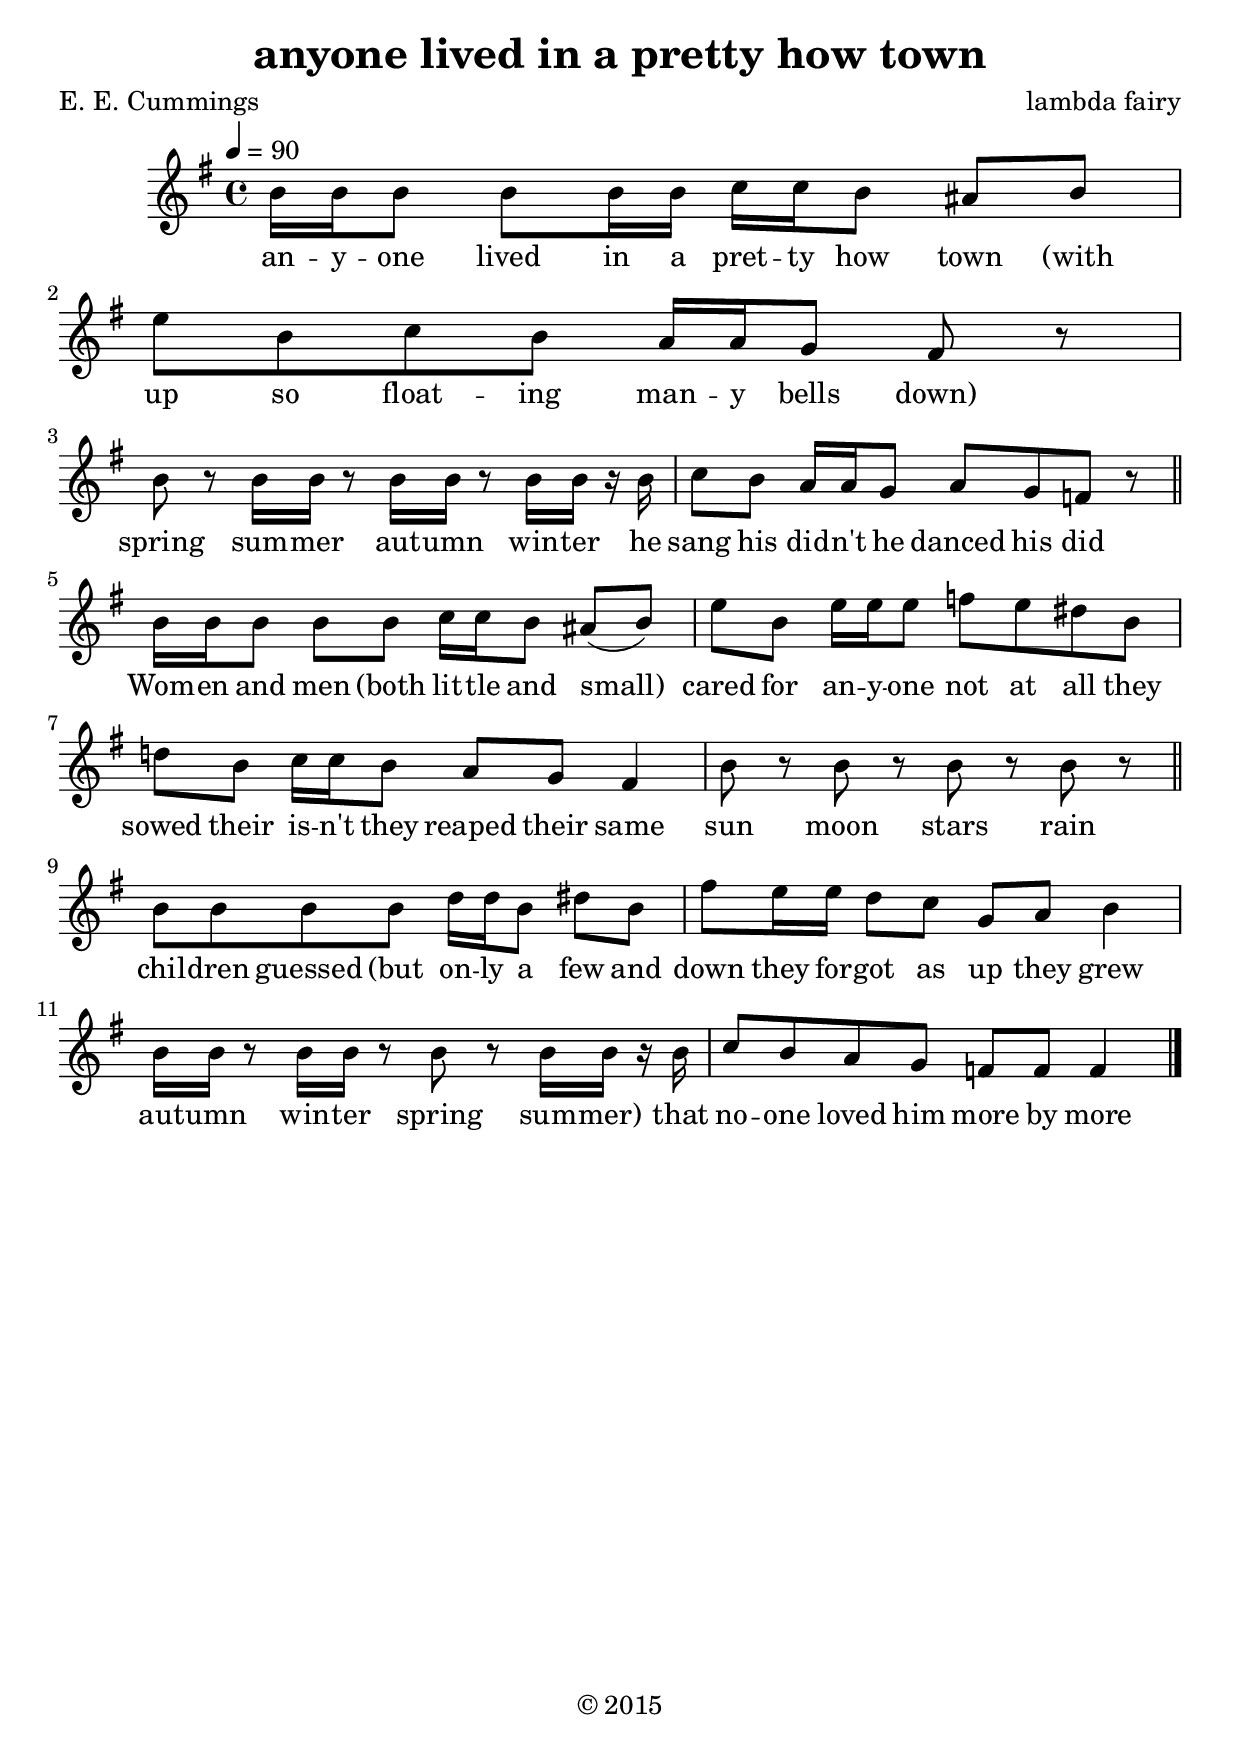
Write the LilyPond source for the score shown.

\version "2.18.2"

\include "articulate.ly"
\include "shared.ily"

#(set-global-staff-size 23)

\header {
    title = "anyone lived in a pretty how town"
    poet = "E. E. Cummings"
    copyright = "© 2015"
    }

stuff = <<
    \relative e' {
        \clef treble
        \key e \minor
        \set Staff.midiInstrument = #"acoustic grand"
        \tempo 4 = 90
        \time 4/4

        | b'16 b b8 b b16 b c c b8 as b
        | e b c b a16 a g8 fs r
        | b8 r b16 b r8 b16 b r8 b16 b r b
        | c8 b a16 a g8 a g f r

        \bar "||"

        | b16 b b8 b b c16 c b8 as( b)
        | e8 b e16 e e8 f e ds b
        | d!8 b c16 c b8 a g fs4
        | b8 r b r b r b r

        \bar "||"

        | b8 b b b d16 d b8 ds b
        | fs' e16 e d8 c g a b4
        | b16 b r8 b16 b r8 b r b16 b r b
        | c8 b a g f f f4

        \bar "|."
        }

    \addlyrics {
        an -- y -- one lived in a pret -- ty how town
        (with up so float -- ing man -- y bells down)
        spring sum -- mer aut -- umn win -- ter
        he sang his did -- n't he danced his did

        Wom -- en and men (both lit -- tle and small)
        cared for an -- y -- one not at all
        they sowed their is -- n't they reaped their same
        sun moon stars rain

        chil -- dren guessed (but on -- ly a few
        and down they for -- got as up they grew
        aut -- umn win -- ter spring sum -- mer)
        that no -- one loved him more by more
        }
    >>

\score {
    \stuff
    \layout { }
    }

\score {
    \articulate \stuff
    \midi { }
    }
